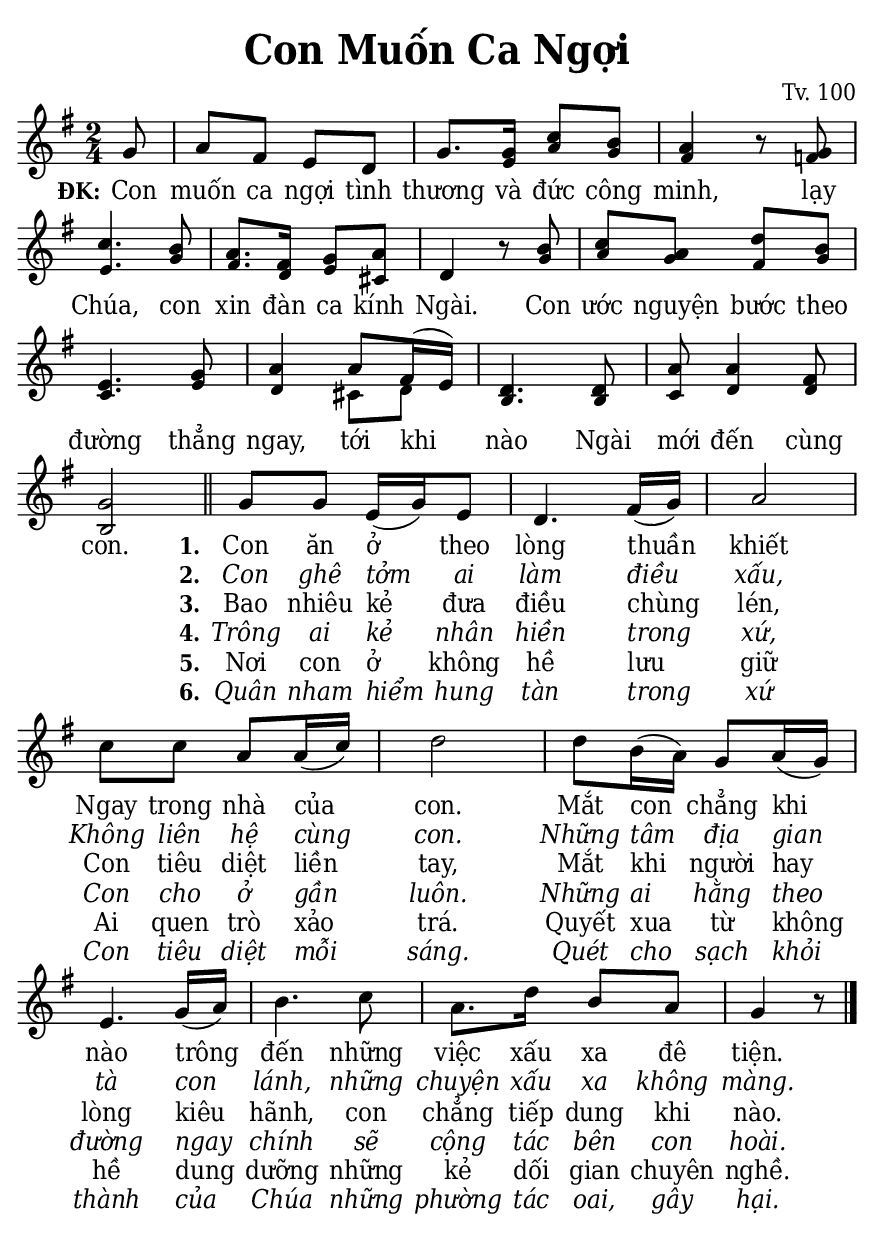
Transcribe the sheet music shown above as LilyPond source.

% Cài đặt chung\
\version "2.22.1"
\include "english.ly"

\header {
  title = \markup { \fontsize #1 "Con Muốn Ca Ngợi" }
  composer = "Tv. 100"
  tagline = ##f
}

% Nhạc phiên khúc
nhacPhienKhucSop = \relative c'' {
  \partial 8 g8 |
  a fs e d |
  g8. g16 c8 b |
  a4 r8 g |
  c4. b8 |
  a8. fs16 g8 a |
  d,4 r8 b' |
  c a d b |
  e,4. g8 |
  a4 a8 fs16 (e) |
  d4. d8 |
  a' a4 fs8 |
  g2 \bar "||"
  
  g8 g e16 (g) e8 |
  d4. fs16 (g) |
  a2 |
  c8 c a a16 (c) |
  d2 |
  d8 b16 (a) g8 a16 (g) |
  e4. g16 (a) |
  b4. c8 |
  a8. d16 b8 a |
  g4 r8 \bar "|."
}

nhacPhienKhucAlto = \relative c'' {
  g8 |
  a fs e d |
  g8. e16 a8 g |
  fs4 r8 f! |
  e4. g8 |
  fs8. d16 e8 cs |
  d4 r8 g |
  a g fs g |
  c,4. e8 |
  d4 cs8 [d] |
  b4. b8 |
  c d4 d8 |
  b2
}

% Lời phiên khúc
loiPhienKhucSop = \lyrics {
  \set stanza = "ĐK:"
  Con muốn ca ngợi tình thương và đức công minh,
  lạy Chúa, con xin đàn ca kính Ngài.
  Con ước nguyện bước theo đường thẳng ngay,
  tới khi nào Ngài mới đến cùng con.
  <<
    {
      \set stanza = "1."
      Con ăn ở theo lòng thuần khiết
      Ngay trong nhà của con.
      Mắt con chẳng khi nào trông đến
      những việc xấu xa đê tiện.
    }
    \new Lyrics {
	    \set associatedVoice = "beSop"
	    \set stanza = "2."
      \override Lyrics.LyricText.font-shape = #'italic
	    Con ghê tởm ai làm điều xấu,
	    Không liên hệ cùng con.
	    Những tâm địa gian tà con lánh,
	    những chuyện xấu xa không màng.
    }
    \new Lyrics {
	    \set associatedVoice = "beSop"
	    \set stanza = "3."
	    Bao nhiêu kẻ đưa điều chùng lén,
	    Con tiêu diệt liền tay,
	    Mắt khi người hay lòng kiêu hãnh,
	    con chẳng tiếp dung khi nào.
    }
    \new Lyrics {
	    \set associatedVoice = "beSop"
	    \set stanza = "4."
      \override Lyrics.LyricText.font-shape = #'italic
	    Trông ai kẻ nhân hiền trong xứ,
	    Con cho ở gần luôn.
	    Những ai hằng theo đường ngay chính
	    sẽ cộng tác bên con hoài.
    }
    \new Lyrics {
	    \set associatedVoice = "beSop"
	    \set stanza = "5."
	    Nơi con ở không hề lưu giữ
	    Ai quen trò xảo trá.
	    Quyết xua từ không hề dung dưỡng
	    những kẻ dối gian chuyên nghề.
    }
    \new Lyrics {
	    \set associatedVoice = "beSop"
	    \set stanza = "6."
      \override Lyrics.LyricText.font-shape = #'italic
	    Quân nham hiểm hung tàn trong xứ
	    Con tiêu diệt mỗi sáng.
	    Quét cho sạch khỏi thành của Chúa
	    những phường tác oai, gây hại.
    }
  >>
}

% Dàn trang
\paper {
  #(set-paper-size "a5")
  top-margin = 3\mm
  bottom-margin = 3\mm
  left-margin = 3\mm
  right-margin = 3\mm
  indent = #0
  #(define fonts
	 (make-pango-font-tree "Deja Vu Serif Condensed"
	 		       "Deja Vu Serif Condensed"
			       "Deja Vu Serif Condensed"
			       (/ 20 20)))
  print-page-number = ##f
  page-count = #1
}

TongNhip = {
  \key g \major \time 2/4
  \set Timing.beamExceptions = #'()
  \set Timing.baseMoment = #(ly:make-moment 1/4)
}

% Đổi kích thước nốt cho bè phụ
notBePhu =
#(define-music-function (font-size music) (number? ly:music?)
   (for-some-music
     (lambda (m)
       (if (music-is-of-type? m 'rhythmic-event)
           (begin
             (set! (ly:music-property m 'tweaks)
                   (cons `(font-size . ,font-size)
                         (ly:music-property m 'tweaks)))
             #t)
           #f))
     music)
   music)

\score {
  \new ChoirStaff <<
    \new Staff \with {
        \consists "Merge_rests_engraver"
        printPartCombineTexts = ##f
      }
      <<
      \new Voice \TongNhip \partCombine 
        \nhacPhienKhucSop
        \notBePhu -1 { \nhacPhienKhucAlto }
      \new NullVoice = beSop \nhacPhienKhucSop
      \new Lyrics \lyricsto beSop \loiPhienKhucSop
      >>
  >>
  \layout {
    \override Lyrics.LyricSpace.minimum-distance = #1
    \override Score.BarNumber.break-visibility = ##(#f #f #f)
    \override Score.SpacingSpanner.uniform-stretching = ##t
  } 
}
